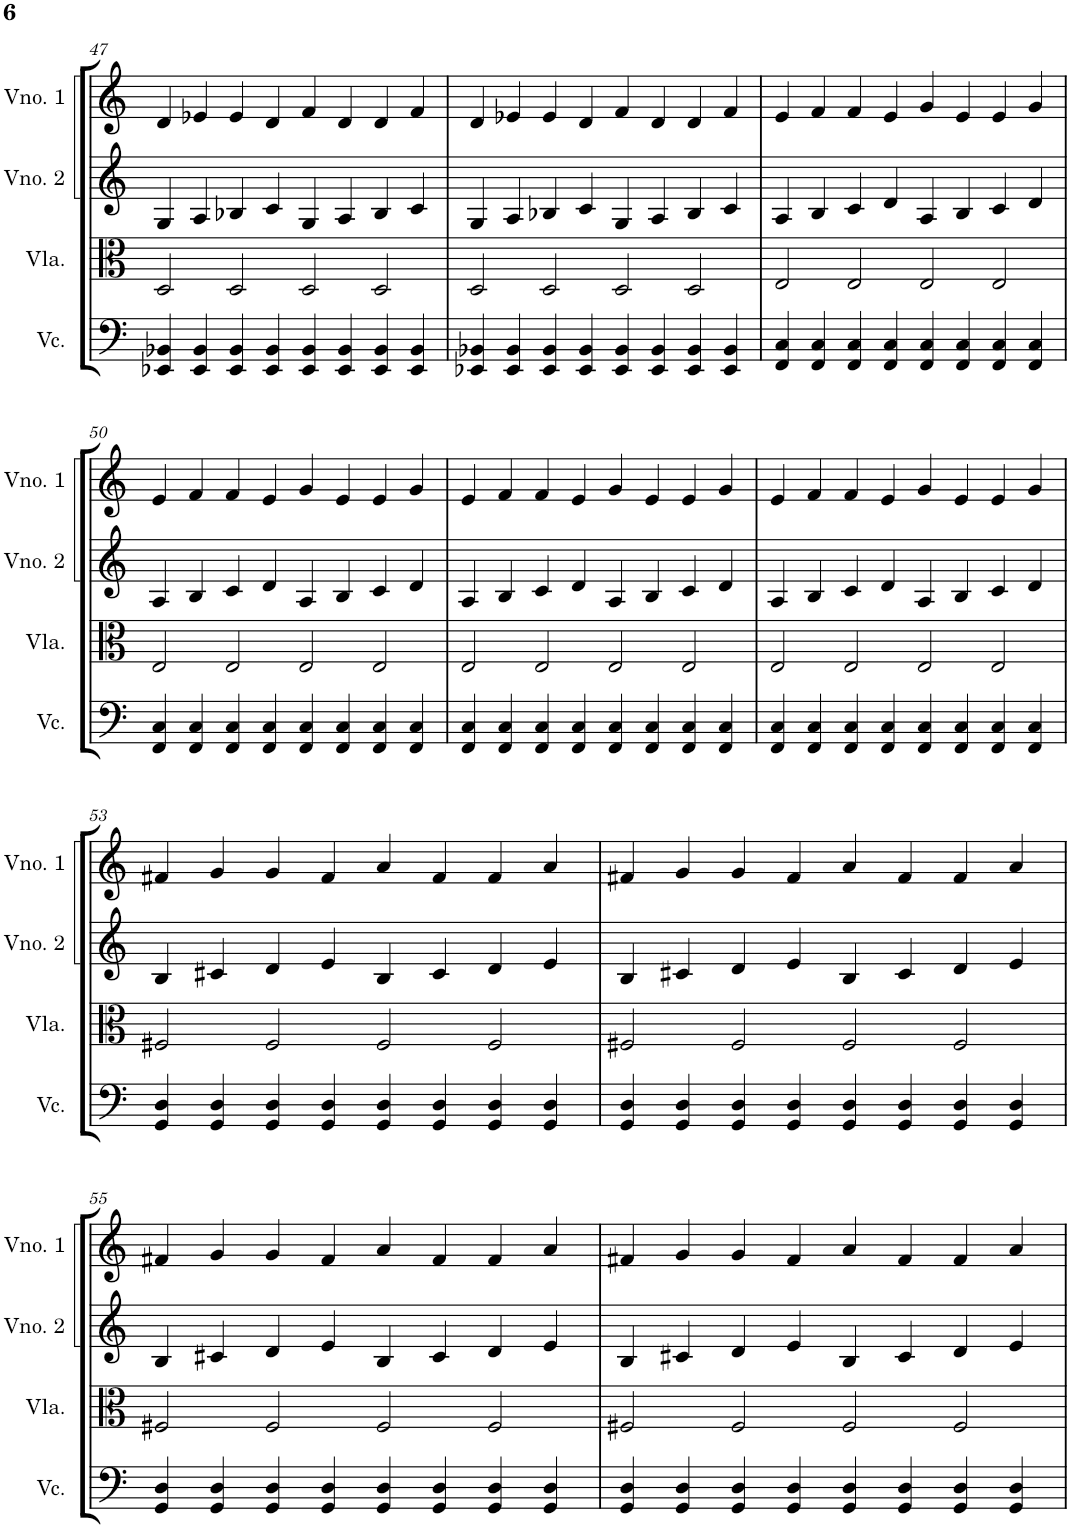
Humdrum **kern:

**kern	**kern	**kern	**kern
*part4	*part3	*part2	*part1
*staff4	*staff3	*staff2	*staff1
*I"Violoncelo	*I"Viola	*I"Violino 2	*I"Violino 1
*I'Vc.	*I'Vla.	*I'Vno. 2	*I'Vno. 1
!!LO:PB:g=z
*clefF4	*clefC3	*clefG2	*clefG2
*k[]	*k[]	*k[]	*k[]
*M4/2	*M4/2	*M4/2	*M4/2
=47	=47	=47	=47
4EE-X/ 4BB-X/	2D/	4G/	4d/
4EE-/ 4BB-/	.	4A/	4e-X/
4EE-/ 4BB-/	2D/	4B-X/	4e-/
4EE-/ 4BB-/	.	4c/	4d/
4EE-/ 4BB-/	2D/	4G/	4f/
4EE-/ 4BB-/	.	4A/	4d/
4EE-/ 4BB-/	2D/	4B-/	4d/
4EE-/ 4BB-/	.	4c/	4f/
=48	=48	=48	=48
4EE-X/ 4BB-X/	2D/	4G/	4d/
4EE-/ 4BB-/	.	4A/	4e-X/
4EE-/ 4BB-/	2D/	4B-X/	4e-/
4EE-/ 4BB-/	.	4c/	4d/
4EE-/ 4BB-/	2D/	4G/	4f/
4EE-/ 4BB-/	.	4A/	4d/
4EE-/ 4BB-/	2D/	4B-/	4d/
4EE-/ 4BB-/	.	4c/	4f/
=49	=49	=49	=49
4FF/ 4C/	2E/	4A/	4e/
4FF/ 4C/	.	4B/	4f/
4FF/ 4C/	2E/	4c/	4f/
4FF/ 4C/	.	4d/	4e/
4FF/ 4C/	2E/	4A/	4g/
4FF/ 4C/	.	4B/	4e/
4FF/ 4C/	2E/	4c/	4e/
4FF/ 4C/	.	4d/	4g/
!!LO:LB:g=z
=50	=50	=50	=50
4FF/ 4C/	2E/	4A/	4e/
4FF/ 4C/	.	4B/	4f/
4FF/ 4C/	2E/	4c/	4f/
4FF/ 4C/	.	4d/	4e/
4FF/ 4C/	2E/	4A/	4g/
4FF/ 4C/	.	4B/	4e/
4FF/ 4C/	2E/	4c/	4e/
4FF/ 4C/	.	4d/	4g/
=51	=51	=51	=51
4FF/ 4C/	2E/	4A/	4e/
4FF/ 4C/	.	4B/	4f/
4FF/ 4C/	2E/	4c/	4f/
4FF/ 4C/	.	4d/	4e/
4FF/ 4C/	2E/	4A/	4g/
4FF/ 4C/	.	4B/	4e/
4FF/ 4C/	2E/	4c/	4e/
4FF/ 4C/	.	4d/	4g/
=52	=52	=52	=52
4FF/ 4C/	2E/	4A/	4e/
4FF/ 4C/	.	4B/	4f/
4FF/ 4C/	2E/	4c/	4f/
4FF/ 4C/	.	4d/	4e/
4FF/ 4C/	2E/	4A/	4g/
4FF/ 4C/	.	4B/	4e/
4FF/ 4C/	2E/	4c/	4e/
4FF/ 4C/	.	4d/	4g/
!!LO:LB:g=z
=53	=53	=53	=53
4GG/ 4D/	2F#X/	4B/	4f#X/
4GG/ 4D/	.	4c#X/	4g/
4GG/ 4D/	2F#/	4d/	4g/
4GG/ 4D/	.	4e/	4f#/
4GG/ 4D/	2F#/	4B/	4a/
4GG/ 4D/	.	4c#/	4f#/
4GG/ 4D/	2F#/	4d/	4f#/
4GG/ 4D/	.	4e/	4a/
=54	=54	=54	=54
4GG/ 4D/	2F#X/	4B/	4f#X/
4GG/ 4D/	.	4c#X/	4g/
4GG/ 4D/	2F#/	4d/	4g/
4GG/ 4D/	.	4e/	4f#/
4GG/ 4D/	2F#/	4B/	4a/
4GG/ 4D/	.	4c#/	4f#/
4GG/ 4D/	2F#/	4d/	4f#/
4GG/ 4D/	.	4e/	4a/
!!LO:LB:g=z
=55	=55	=55	=55
4GG/ 4D/	2F#X/	4B/	4f#X/
4GG/ 4D/	.	4c#X/	4g/
4GG/ 4D/	2F#/	4d/	4g/
4GG/ 4D/	.	4e/	4f#/
4GG/ 4D/	2F#/	4B/	4a/
4GG/ 4D/	.	4c#/	4f#/
4GG/ 4D/	2F#/	4d/	4f#/
4GG/ 4D/	.	4e/	4a/
=56	=56	=56	=56
4GG/ 4D/	2F#X/	4B/	4f#X/
4GG/ 4D/	.	4c#X/	4g/
4GG/ 4D/	2F#/	4d/	4g/
4GG/ 4D/	.	4e/	4f#/
4GG/ 4D/	2F#/	4B/	4a/
4GG/ 4D/	.	4c#/	4f#/
4GG/ 4D/	2F#/	4d/	4f#/
4GG/ 4D/	.	4e/	4a/
=	=	=	=
*-	*-	*-	*-
